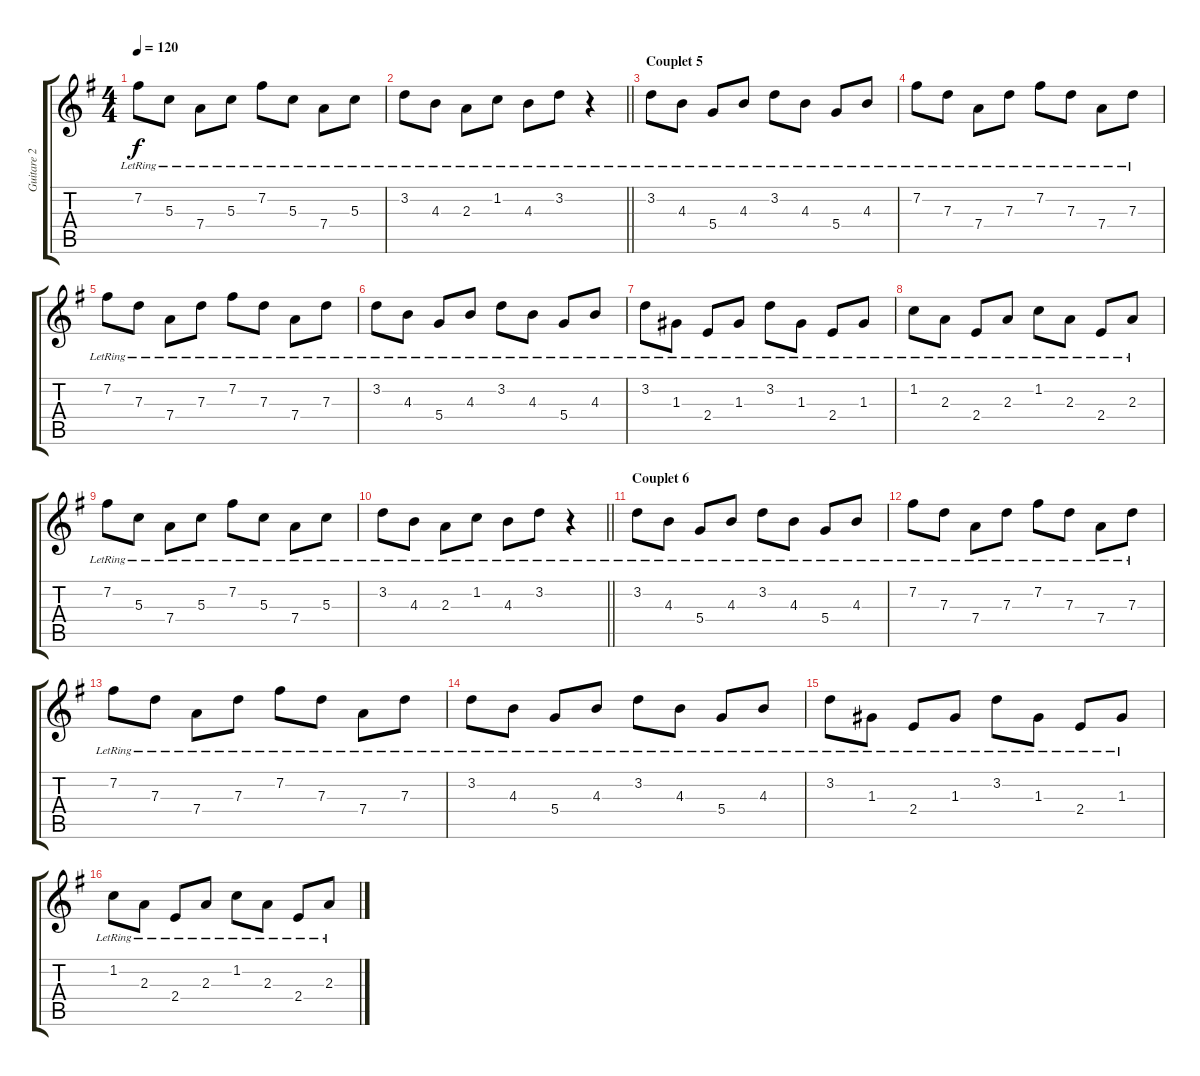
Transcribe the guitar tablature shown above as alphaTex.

\track ("Guitare 2" "Guitare 2") {instrument electricguitarjazz}
\staff {score tabs}
\tuning (E4 B3 G3 D3 A2 E2) {hide}
\ts (4 4)
\tempo 120
\clef g2
\ks g
7.2{lr}.8{dy f} 5.3{lr}.8 7.4{lr}.8 5.3{lr}.8 7.2{lr}.8 5.3{lr}.8 7.4{lr}.8 5.3{lr}.8 |
\barLineRight lightlight
3.2{lr}.8 4.3{lr}.8 2.3{lr}.8 1.2{lr}.8 4.3{lr}.8 3.2{lr}.8 r.4 |
\section ("" "Couplet 5")
3.2{lr}.8 4.3{lr}.8 5.4{lr}.8 4.3{lr}.8 3.2{lr}.8 4.3{lr}.8 5.4{lr}.8 4.3{lr}.8 |
7.2{lr}.8 7.3{lr}.8 7.4{lr}.8 7.3{lr}.8 7.2{lr}.8 7.3{lr}.8 7.4{lr}.8 7.3{lr}.8 |
7.2{lr}.8 7.3{lr}.8 7.4{lr}.8 7.3{lr}.8 7.2{lr}.8 7.3{lr}.8 7.4{lr}.8 7.3{lr}.8 |
3.2{lr}.8 4.3{lr}.8 5.4{lr}.8 4.3{lr}.8 3.2{lr}.8 4.3{lr}.8 5.4{lr}.8 4.3{lr}.8 |
3.2{lr}.8 1.3{lr}.8 2.4{lr}.8 1.3{lr}.8 3.2{lr}.8 1.3{lr}.8 2.4{lr}.8 1.3{lr}.8 |
1.2{lr}.8 2.3{lr}.8 2.4{lr}.8 2.3{lr}.8 1.2{lr}.8 2.3{lr}.8 2.4{lr}.8 2.3{lr}.8 |
7.2{lr}.8 5.3{lr}.8 7.4{lr}.8 5.3{lr}.8 7.2{lr}.8 5.3{lr}.8 7.4{lr}.8 5.3{lr}.8 |
\barLineRight lightlight
3.2{lr}.8 4.3{lr}.8 2.3{lr}.8 1.2{lr}.8 4.3{lr}.8 3.2{lr}.8 r.4 |
\section ("" "Couplet 6")
3.2{lr}.8 4.3{lr}.8 5.4{lr}.8 4.3{lr}.8 3.2{lr}.8 4.3{lr}.8 5.4{lr}.8 4.3{lr}.8 |
7.2{lr}.8 7.3{lr}.8 7.4{lr}.8 7.3{lr}.8 7.2{lr}.8 7.3{lr}.8 7.4{lr}.8 7.3{lr}.8 |
7.2{lr}.8 7.3{lr}.8 7.4{lr}.8 7.3{lr}.8 7.2{lr}.8 7.3{lr}.8 7.4{lr}.8 7.3{lr}.8 |
3.2{lr}.8 4.3{lr}.8 5.4{lr}.8 4.3{lr}.8 3.2{lr}.8 4.3{lr}.8 5.4{lr}.8 4.3{lr}.8 |
3.2{lr}.8 1.3{lr}.8 2.4{lr}.8 1.3{lr}.8 3.2{lr}.8 1.3{lr}.8 2.4{lr}.8 1.3{lr}.8 |
1.2{lr}.8 2.3{lr}.8 2.4{lr}.8 2.3{lr}.8 1.2{lr}.8 2.3{lr}.8 2.4{lr}.8 2.3{lr}.8
